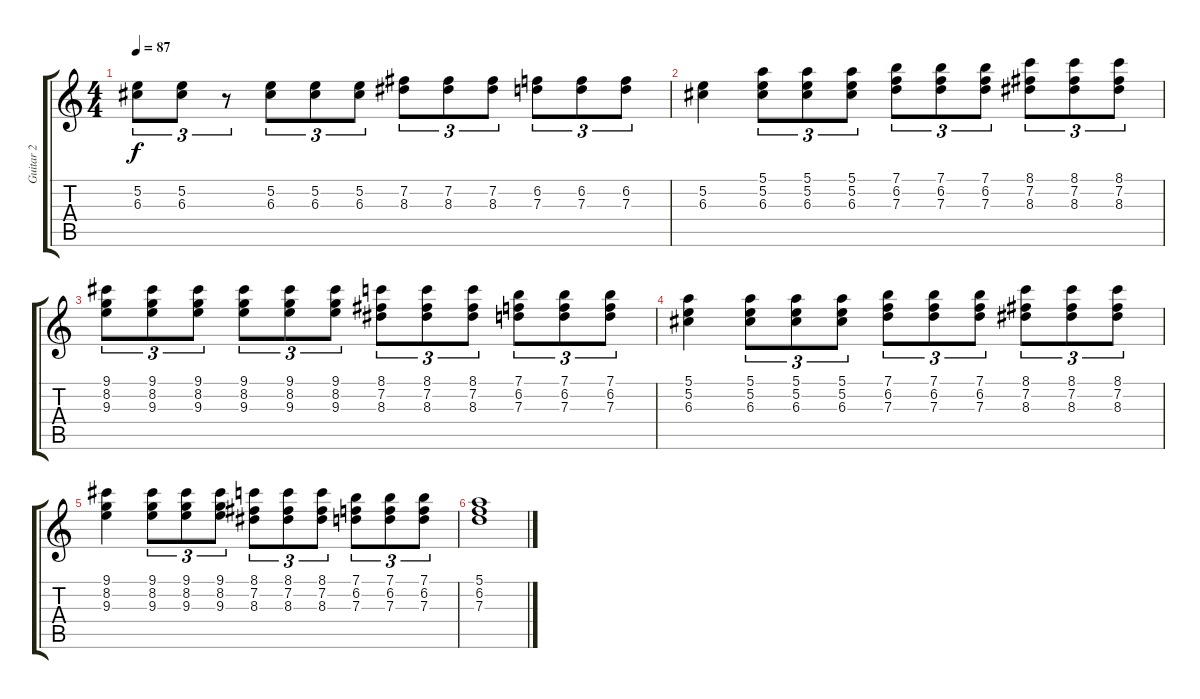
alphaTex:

\track ("Guitar 2" "Guitar 2") {instrument distortionguitar}
\staff {score tabs}
\tuning (E4 B3 G3 D3 A2 E2) {hide}
\ts (4 4)
\tempo 87
\clef g2
\ks c
(5.2 6.3).8{tu (3 2) dy f} (5.2 6.3).8{tu (3 2)} r.8{tu (3 2)} (5.2 6.3).8{tu (3 2)} (5.2 6.3).8{tu (3 2)} (5.2 6.3).8{tu (3 2)} (7.2 8.3).8{tu (3 2)} (7.2 8.3).8{tu (3 2)} (7.2 8.3).8{tu (3 2)} (6.2 7.3).8{tu (3 2)} (6.2 7.3).8{tu (3 2)} (6.2 7.3).8{tu (3 2)} |
(5.2 6.3).4 (5.1 5.2 6.3).8{tu (3 2)} (5.1 5.2 6.3).8{tu (3 2)} (5.1 5.2 6.3).8{tu (3 2)} (7.1 6.2 7.3).8{tu (3 2)} (7.1 6.2 7.3).8{tu (3 2)} (7.1 6.2 7.3).8{tu (3 2)} (8.1 7.2 8.3).8{tu (3 2)} (8.1 7.2 8.3).8{tu (3 2)} (8.1 7.2 8.3).8{tu (3 2)} |
(9.1 8.2 9.3).8{tu (3 2)} (9.1 8.2 9.3).8{tu (3 2)} (9.1 8.2 9.3).8{tu (3 2)} (9.1 8.2 9.3).8{tu (3 2)} (9.1 8.2 9.3).8{tu (3 2)} (9.1 8.2 9.3).8{tu (3 2)} (8.1 7.2 8.3).8{tu (3 2)} (8.1 7.2 8.3).8{tu (3 2)} (8.1 7.2 8.3).8{tu (3 2)} (7.1 6.2 7.3).8{tu (3 2)} (7.1 6.2 7.3).8{tu (3 2)} (7.1 6.2 7.3).8{tu (3 2)} |
(5.1 5.2 6.3).4 (5.1 5.2 6.3).8{tu (3 2)} (5.1 5.2 6.3).8{tu (3 2)} (5.1 5.2 6.3).8{tu (3 2)} (7.1 6.2 7.3).8{tu (3 2)} (7.1 6.2 7.3).8{tu (3 2)} (7.1 6.2 7.3).8{tu (3 2)} (8.1 7.2 8.3).8{tu (3 2)} (8.1 7.2 8.3).8{tu (3 2)} (8.1 7.2 8.3).8{tu (3 2)} |
(9.1 8.2 9.3).4 (9.1 8.2 9.3).8{tu (3 2)} (9.1 8.2 9.3).8{tu (3 2)} (9.1 8.2 9.3).8{tu (3 2)} (8.1 7.2 8.3).8{tu (3 2)} (8.1 7.2 8.3).8{tu (3 2)} (8.1 7.2 8.3).8{tu (3 2)} (7.1 6.2 7.3).8{tu (3 2)} (7.1 6.2 7.3).8{tu (3 2)} (7.1 6.2 7.3).8{tu (3 2)} |
(5.1 6.2 7.3).1{volume 0}
